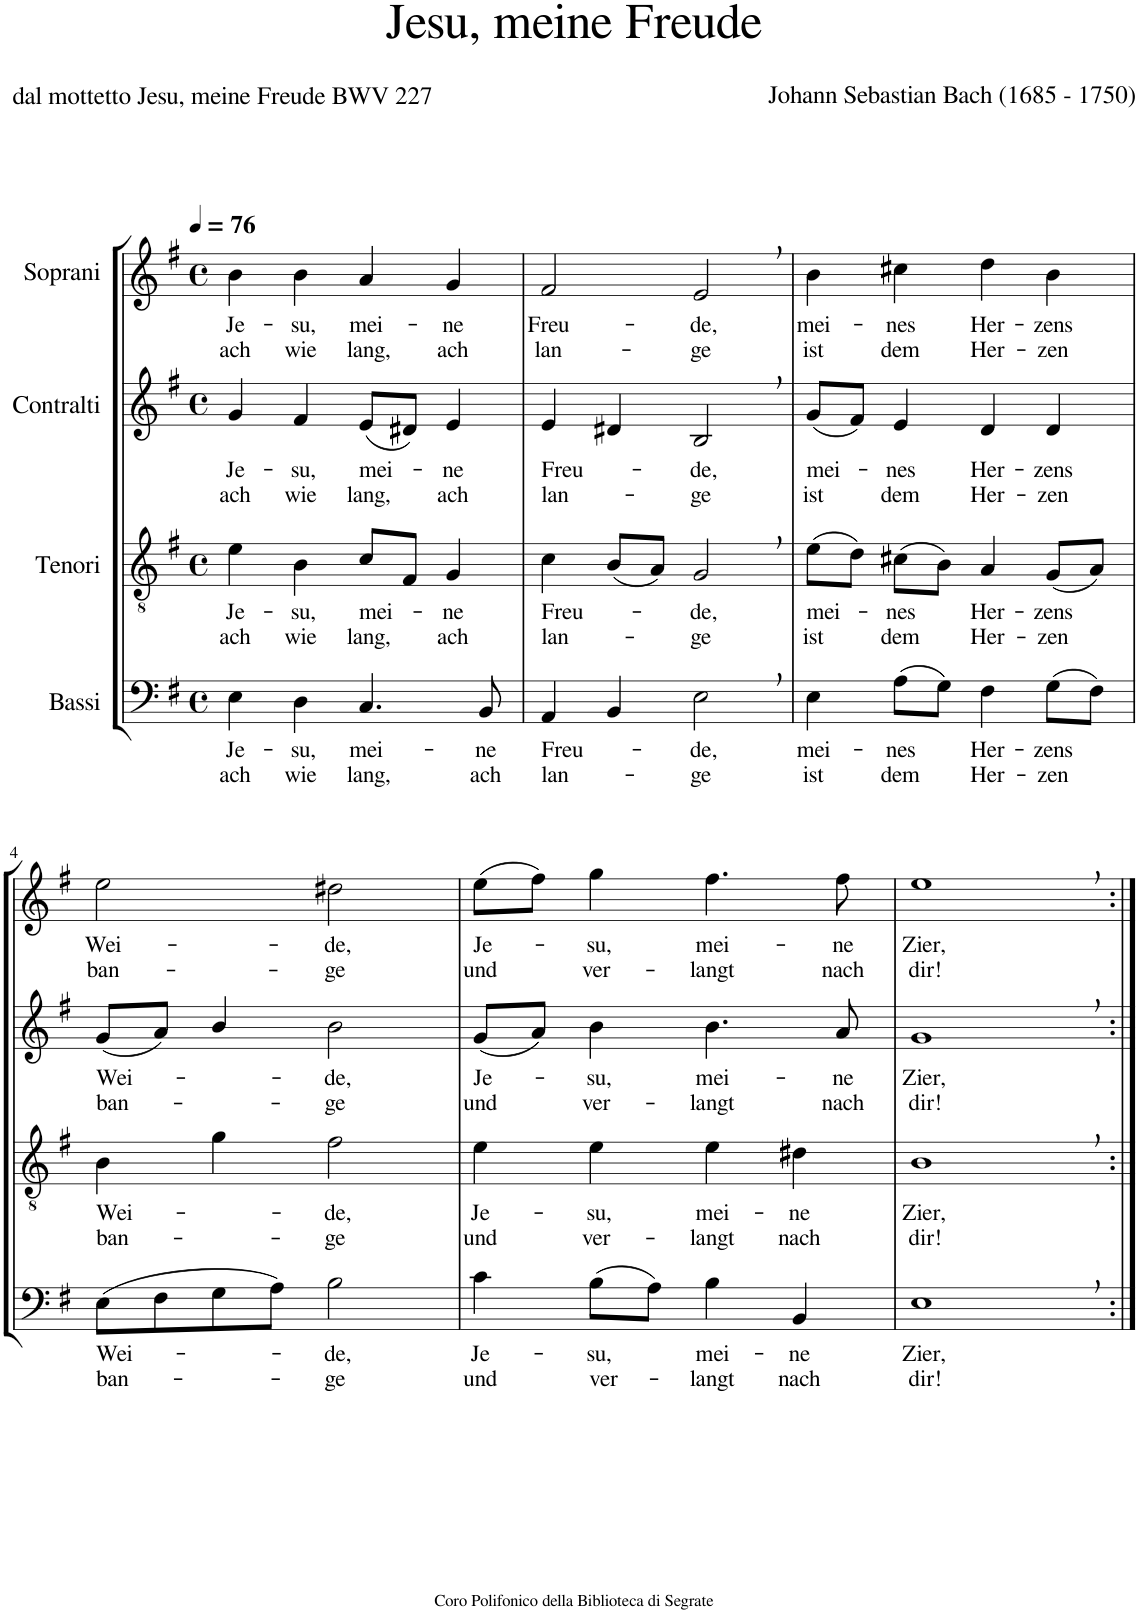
**kern	**text	**text	**kern	**text	**text	**kern	**text	**text	**kern	**text	**text
*part4	*part4	*part4	*part3	*part3	*part3	*part2	*part2	*part2	*part1	*part1	*part1
*staff4	*staff4	*staff4	*staff3	*staff3	*staff3	*staff2	*staff2	*staff2	*staff1	*staff1	*staff1
*I"Bassi	*	*	*I"Tenori	*	*	*I"Contralti	*	*	*I"Soprani	*	*
*clefF4	*	*	*clefGv2	*	*	*clefG2	*	*	*clefG2	*	*
*	*	*	*	*	*	*	*	*	*Trd1c2	*	*
*k[f#]	*	*	*k[f#]	*	*	*k[f#]	*	*	*k[f#]	*	*
*G:	*	*	*G:	*	*	*G:	*	*	*G:	*	*
*M4/4	*	*	*M4/4	*	*	*M4/4	*	*	*M4/4	*	*
*met(c)	*	*	*met(c)	*	*	*met(c)	*	*	*met(c)	*	*
*MM76	*	*	*MM76	*	*	*MM76	*	*	*MM76	*	*
=1	=1	=1	=1	=1	=1	=1	=1	=1	=1	=1	=1
!	!LO:LY:b	!LO:LY:b	!	!LO:LY:b	!LO:LY:b	!	!LO:LY:b	!LO:LY:b	!	!LO:LY:b	!LO:LY:b
4E\	Je-	ach	4e\	Je-	ach	4g/	Je-	ach	4b\	Je-	ach
!	!LO:LY:b	!LO:LY:b	!	!LO:LY:b	!LO:LY:b	!	!LO:LY:b	!LO:LY:b	!	!LO:LY:b	!LO:LY:b
4D\	-su,	wie	4B\	-su,	wie	4f#/	-su,	wie	4b\	-su,	wie
!	!LO:LY:b	!LO:LY:b	!	!LO:LY:b	!LO:LY:b	!	!LO:LY:b	!LO:LY:b	!	!LO:LY:b	!LO:LY:b
4.C/	mei-	lang,	8c/L	mei-	lang,	(8e/L	mei-	lang,	4a/	mei-	lang,
.	.	.	8F#/J	.	.	8d#X/J)	.	.	.	.	.
!	!	!	!	!LO:LY:b	!LO:LY:b	!	!LO:LY:b	!LO:LY:b	!	!LO:LY:b	!LO:LY:b
.	.	.	4G/	-ne	ach	4e/	-ne	ach	4g/	-ne	ach
!	!LO:LY:b	!LO:LY:b	!	!	!	!	!	!	!	!	!
8BB/	-ne	ach	.	.	.	.	.	.	.	.	.
=2	=2	=2	=2	=2	=2	=2	=2	=2	=2	=2	=2
!	!LO:LY:b	!LO:LY:b	!	!LO:LY:b	!LO:LY:b	!	!LO:LY:b	!LO:LY:b	!	!LO:LY:b	!LO:LY:b
4AA/	Freu-	lan-	4c\	Freu-	lan-	4e/	Freu-	lan-	2f#/	Freu-	lan-
4BB/	.	.	(8B/L	.	.	4d#X/	.	.	.	.	.
.	.	.	8A/J)	.	.	.	.	.	.	.	.
!	!LO:LY:b	!LO:LY:b	!	!LO:LY:b	!LO:LY:b	!	!LO:LY:b	!LO:LY:b	!	!LO:LY:b	!LO:LY:b
2E,\	-de,	-ge	2G,/	-de,	-ge	2B,/	-de,	-ge	2e,/	-de,	-ge
=3	=3	=3	=3	=3	=3	=3	=3	=3	=3	=3	=3
!	!LO:LY:b	!LO:LY:b	!	!LO:LY:b	!LO:LY:b	!	!LO:LY:b	!LO:LY:b	!	!LO:LY:b	!LO:LY:b
4E\	mei-	ist	(8e\L	mei-	ist	(8g/L	mei-	ist	4b\	mei-	ist
.	.	.	8d\J)	.	.	8f#/J)	.	.	.	.	.
!	!LO:LY:b	!LO:LY:b	!	!LO:LY:b	!LO:LY:b	!	!LO:LY:b	!LO:LY:b	!	!LO:LY:b	!LO:LY:b
(8A\L	-nes	dem	(8c#X\L	-nes	dem	4e/	-nes	dem	4cc#X\	-nes	dem
8G\J)	.	.	8B\J)	.	.	.	.	.	.	.	.
!	!LO:LY:b	!LO:LY:b	!	!LO:LY:b	!LO:LY:b	!	!LO:LY:b	!LO:LY:b	!	!LO:LY:b	!LO:LY:b
4F#\	Her-	Her-	4A/	Her-	Her-	4d/	Her-	Her-	4dd\	Her-	Her-
!	!LO:LY:b	!LO:LY:b	!	!LO:LY:b	!LO:LY:b	!	!LO:LY:b	!LO:LY:b	!	!LO:LY:b	!LO:LY:b
(8G\L	-zens	-zen	(8G/L	-zens	-zen	4d/	-zens	-zen	4b\	-zens	-zen
8F#\J)	.	.	8A/J)	.	.	.	.	.	.	.	.
!!LO:LB:g=z
=4	=4	=4	=4	=4	=4	=4	=4	=4	=4	=4	=4
!	!LO:LY:b	!LO:LY:b	!	!LO:LY:b	!LO:LY:b	!	!LO:LY:b	!LO:LY:b	!	!LO:LY:b	!LO:LY:b
(8E\L	Wei-	ban-	4B\	Wei-	ban-	(8g/L	Wei-	ban-	2ee\	Wei-	ban-
8F#\	.	.	.	.	.	8a/J)	.	.	.	.	.
8G\	.	.	4g\	.	.	4b/	.	.	.	.	.
8A\J)	.	.	.	.	.	.	.	.	.	.	.
!	!LO:LY:b	!LO:LY:b	!	!LO:LY:b	!LO:LY:b	!	!LO:LY:b	!LO:LY:b	!	!LO:LY:b	!LO:LY:b
2B\	-de,	-ge	2f#\	-de,	-ge	2b\	-de,	-ge	2dd#X\	-de,	-ge
=5	=5	=5	=5	=5	=5	=5	=5	=5	=5	=5	=5
!	!LO:LY:b	!LO:LY:b	!	!LO:LY:b	!LO:LY:b	!	!LO:LY:b	!LO:LY:b	!	!LO:LY:b	!LO:LY:b
4c\	Je-	und	4e\	Je-	und	(8g/L	Je-	und	(8ee\L	Je-	und
.	.	.	.	.	.	8a/J)	.	.	8ff#\J)	.	.
!	!LO:LY:b	!LO:LY:b	!	!LO:LY:b	!LO:LY:b	!	!LO:LY:b	!LO:LY:b	!	!LO:LY:b	!LO:LY:b
(8B\L	-su,	ver-	4e\	-su,	ver-	4b\	-su,	ver-	4gg\	-su,	ver-
8A\J)	.	.	.	.	.	.	.	.	.	.	.
!	!LO:LY:b	!LO:LY:b	!	!LO:LY:b	!LO:LY:b	!	!LO:LY:b	!LO:LY:b	!	!LO:LY:b	!LO:LY:b
4B\	mei-	-langt	4e\	mei-	-langt	4.b\	mei-	-langt	4.ff#\	mei-	-langt
!	!LO:LY:b	!LO:LY:b	!	!LO:LY:b	!LO:LY:b	!	!	!	!	!	!
4BB/	-ne	nach	4d#X\	-ne	nach	.	.	.	.	.	.
!	!	!	!	!	!	!	!LO:LY:b	!LO:LY:b	!	!LO:LY:b	!LO:LY:b
.	.	.	.	.	.	8a/	-ne	nach	8ff#\	-ne	nach
=6	=6	=6	=6	=6	=6	=6	=6	=6	=6	=6	=6
!	!LO:LY:b	!LO:LY:b	!	!LO:LY:b	!LO:LY:b	!	!LO:LY:b	!LO:LY:b	!	!LO:LY:b	!LO:LY:b
1E,	Zier,	dir!	1B,	Zier,	dir!	1g,	Zier,	dir!	1ee,	Zier,	dir!
=:|!	=:|!	=:|!	=:|!	=:|!	=:|!	=:|!	=:|!	=:|!	=:|!	=:|!	=:|!
*-	*-	*-	*-	*-	*-	*-	*-	*-	*-	*-	*-
